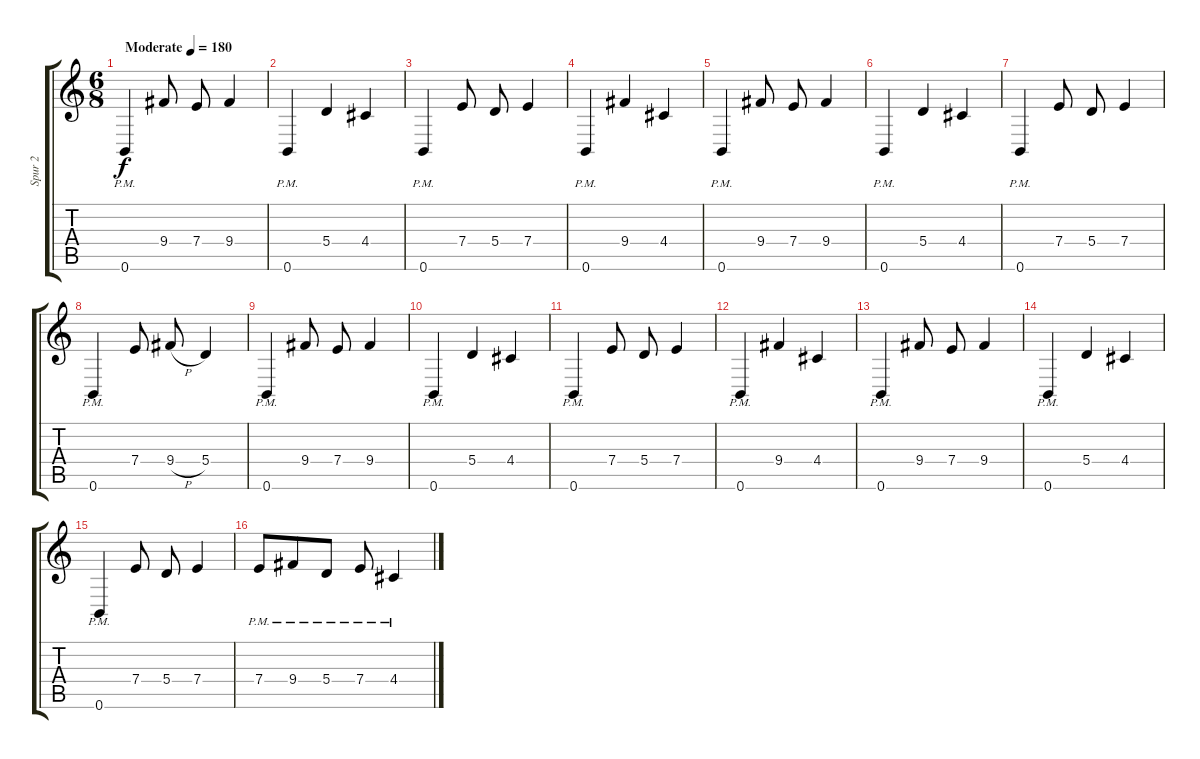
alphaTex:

\track ("Spur 2" "Spur 2") {instrument distortionguitar}
\staff {score tabs}
\tuning (B3 Gb3 D3 A2 E2 B1) {hide}
\ts (6 8)
\tempo (180 "Moderate")
\clef g2
\ks c
0.6{pm}.4{dy f instrument distortionguitar} 9.4.8 7.4.8 9.4.4 |
0.6{pm}.4 5.4.4 4.4.4 |
0.6{pm}.4 7.4.8 5.4.8 7.4.4 |
0.6{pm}.4 9.4.4 4.4.4 |
0.6{pm}.4 9.4.8 7.4.8 9.4.4 |
0.6{pm}.4 5.4.4 4.4.4 |
0.6{pm}.4 7.4.8 5.4.8 7.4.4 |
0.6{pm}.4 7.4.8 9.4{h}.8 5.4.4 |
0.6{pm}.4 9.4.8 7.4.8 9.4.4 |
0.6{pm}.4 5.4.4 4.4.4 |
0.6{pm}.4 7.4.8 5.4.8 7.4.4 |
0.6{pm}.4 9.4.4 4.4.4 |
0.6{pm}.4 9.4.8 7.4.8 9.4.4 |
0.6{pm}.4 5.4.4 4.4.4 |
0.6{pm}.4 7.4.8 5.4.8 7.4.4 |
7.4{pm}.8 9.4{pm}.8 5.4{pm}.8 7.4{pm}.8 4.4{pm}.4
